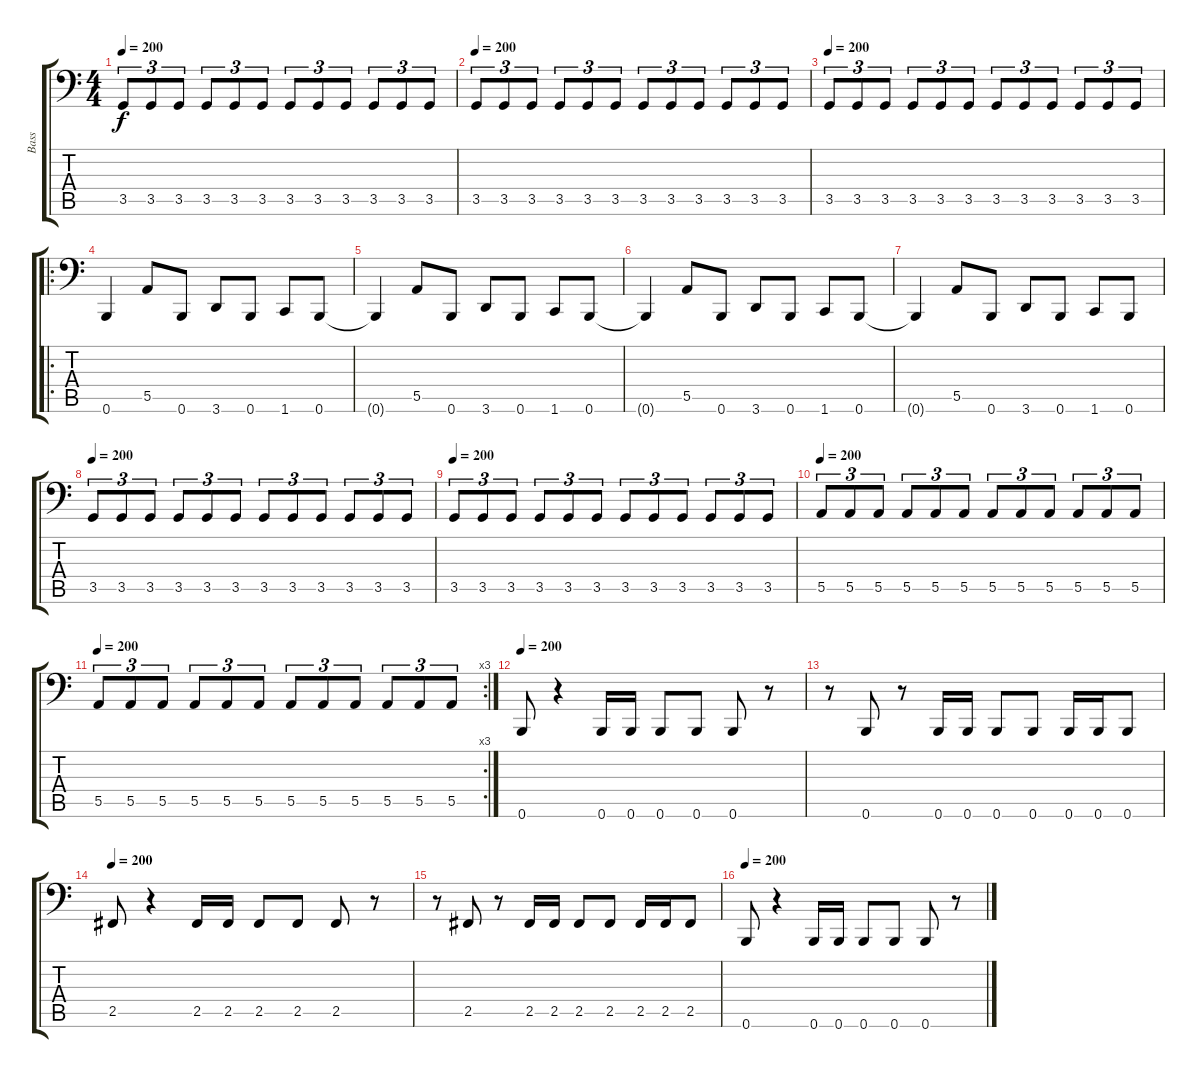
\track ("Bass" "Bass") {instrument electricbasspick}
\staff {score tabs}
\tuning (B2 Gb2 D2 A1 E1 B0) {hide}
\ts (4 4)
\tempo 200
\clef f4
\ks c
3.5.8{tu (3 2) dy f} 3.5.8{tu (3 2)} 3.5.8{tu (3 2)} 3.5.8{tu (3 2)} 3.5.8{tu (3 2)} 3.5.8{tu (3 2)} 3.5.8{tu (3 2)} 3.5.8{tu (3 2)} 3.5.8{tu (3 2)} 3.5.8{tu (3 2)} 3.5.8{tu (3 2)} 3.5.8{tu (3 2)} |
\tempo 200
3.5.8{tu (3 2)} 3.5.8{tu (3 2)} 3.5.8{tu (3 2)} 3.5.8{tu (3 2)} 3.5.8{tu (3 2)} 3.5.8{tu (3 2)} 3.5.8{tu (3 2)} 3.5.8{tu (3 2)} 3.5.8{tu (3 2)} 3.5.8{tu (3 2)} 3.5.8{tu (3 2)} 3.5.8{tu (3 2)} |
\tempo 200
3.5.8{tu (3 2)} 3.5.8{tu (3 2)} 3.5.8{tu (3 2)} 3.5.8{tu (3 2)} 3.5.8{tu (3 2)} 3.5.8{tu (3 2)} 3.5.8{tu (3 2)} 3.5.8{tu (3 2)} 3.5.8{tu (3 2)} 3.5.8{tu (3 2)} 3.5.8{tu (3 2)} 3.5.8{tu (3 2)} |
\ro
0.6.4 5.5.8 0.6.8 3.6.8 0.6.8 1.6.8 0.6.8 |
0.6{t}.4 5.5.8 0.6.8 3.6.8 0.6.8 1.6.8 0.6.8 |
0.6{t}.4 5.5.8 0.6.8 3.6.8 0.6.8 1.6.8 0.6.8 |
0.6{t}.4 5.5.8 0.6.8 3.6.8 0.6.8 1.6.8 0.6.8 |
\tempo 200
3.5.8{tu (3 2)} 3.5.8{tu (3 2)} 3.5.8{tu (3 2)} 3.5.8{tu (3 2)} 3.5.8{tu (3 2)} 3.5.8{tu (3 2)} 3.5.8{tu (3 2)} 3.5.8{tu (3 2)} 3.5.8{tu (3 2)} 3.5.8{tu (3 2)} 3.5.8{tu (3 2)} 3.5.8{tu (3 2)} |
\tempo 200
3.5.8{tu (3 2)} 3.5.8{tu (3 2)} 3.5.8{tu (3 2)} 3.5.8{tu (3 2)} 3.5.8{tu (3 2)} 3.5.8{tu (3 2)} 3.5.8{tu (3 2)} 3.5.8{tu (3 2)} 3.5.8{tu (3 2)} 3.5.8{tu (3 2)} 3.5.8{tu (3 2)} 3.5.8{tu (3 2)} |
\tempo 200
5.5.8{tu (3 2)} 5.5.8{tu (3 2)} 5.5.8{tu (3 2)} 5.5.8{tu (3 2)} 5.5.8{tu (3 2)} 5.5.8{tu (3 2)} 5.5.8{tu (3 2)} 5.5.8{tu (3 2)} 5.5.8{tu (3 2)} 5.5.8{tu (3 2)} 5.5.8{tu (3 2)} 5.5.8{tu (3 2)} |
\rc 3
\tempo 200
5.5.8{tu (3 2)} 5.5.8{tu (3 2)} 5.5.8{tu (3 2)} 5.5.8{tu (3 2)} 5.5.8{tu (3 2)} 5.5.8{tu (3 2)} 5.5.8{tu (3 2)} 5.5.8{tu (3 2)} 5.5.8{tu (3 2)} 5.5.8{tu (3 2)} 5.5.8{tu (3 2)} 5.5.8{tu (3 2)} |
\tempo 200
0.6.8{volume 14 balance 8} r.4 0.6.16 0.6.16 0.6.8 0.6.8 0.6.8 r.8 |
r.8 0.6.8 r.8 0.6.16 0.6.16 0.6.8 0.6.8 0.6.16 0.6.16 0.6.8 |
\tempo 200
2.5.8 r.4 2.5.16 2.5.16 2.5.8 2.5.8 2.5.8 r.8 |
r.8 2.5.8 r.8 2.5.16 2.5.16 2.5.8 2.5.8 2.5.16 2.5.16 2.5.8 |
\tempo 200
0.6.8 r.4 0.6.16 0.6.16 0.6.8 0.6.8 0.6.8 r.8
